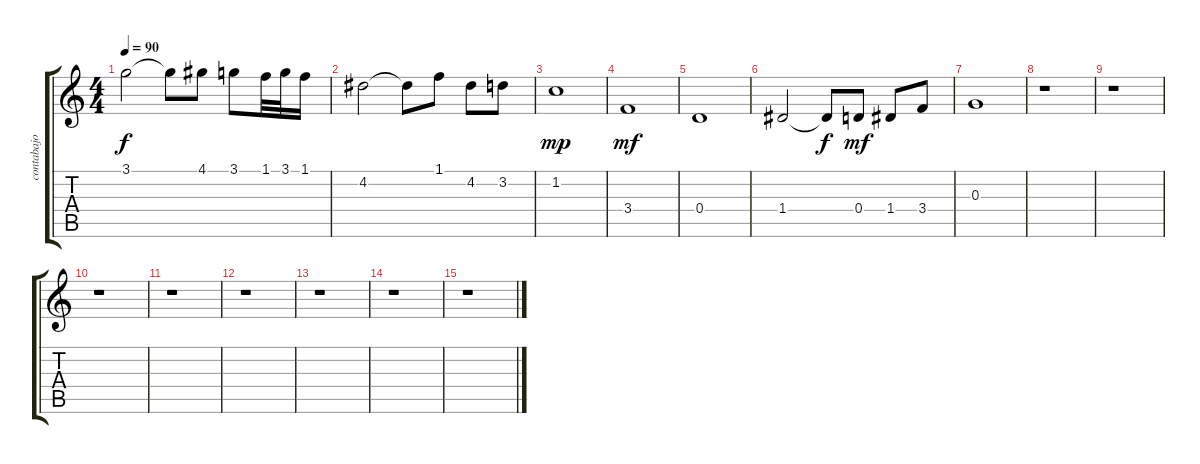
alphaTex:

\track ("contabajo" "contabajo") {instrument contrabass}
\staff {score tabs}
\tuning (E4 B3 G3 D3 A2 E2) {hide}
\ts (4 4)
\tempo 90
\clef g2
\ks c
3.1.2{dy f} 3.1{t}.8 4.1.8 3.1.8 1.1.32 3.1.32 1.1.16 |
4.2.2 4.2{t}.8 1.1.8 4.2.8 3.2.8 |
1.2.1{dy mp} |
3.4.1{dy mf} |
0.4.1 |
1.4.2 1.4{t}.8{dy f} 0.4.8{dy mf} 1.4.8 3.4.8 |
0.3.1 |
r.1 |
r.1 |
r.1 |
r.1 |
r.1 |
r.1 |
r.1 |
r.1
